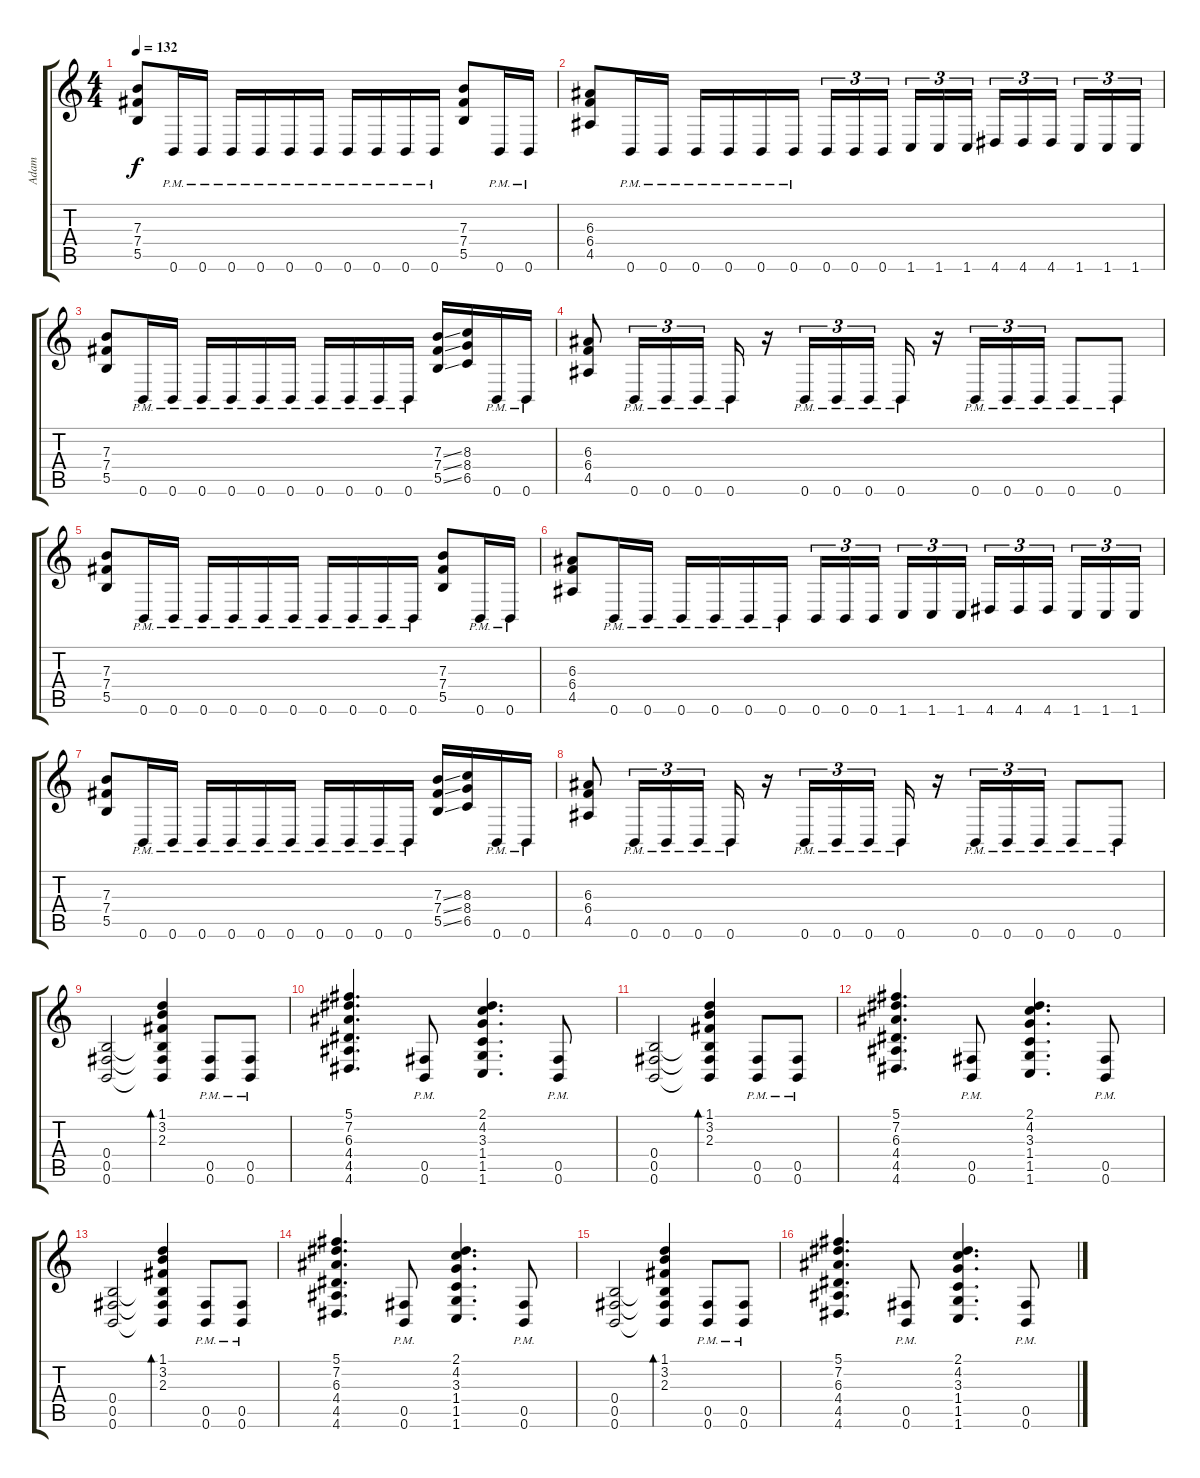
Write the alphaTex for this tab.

\track ("Adam" "Adam") {instrument distortionguitar}
\staff {score tabs}
\tuning (Db4 Ab3 E3 B2 Gb2 B1) {hide}
\ts (4 4)
\tempo 132
\clef g2
\ks c
(7.3 7.4 5.5).8{dy f} 0.6{pm}.16 0.6{pm}.16 0.6{pm}.16 0.6{pm}.16 0.6{pm}.16 0.6{pm}.16 0.6{pm}.16 0.6{pm}.16 0.6{pm}.16 0.6{pm}.16 (7.3 7.4 5.5).8 0.6{pm}.16 0.6{pm}.16 |
(6.3 6.4 4.5).8 0.6{pm}.16 0.6{pm}.16 0.6{pm}.16 0.6{pm}.16 0.6{pm}.16 0.6{pm}.16 0.6.16{tu (3 2)} 0.6.16{tu (3 2)} 0.6.16{tu (3 2) beam splitsecondary} 1.6.16{tu (3 2)} 1.6.16{tu (3 2)} 1.6.16{tu (3 2)} 4.6.16{tu (3 2)} 4.6.16{tu (3 2)} 4.6.16{tu (3 2) beam splitsecondary} 1.6.16{tu (3 2)} 1.6.16{tu (3 2)} 1.6.16{tu (3 2)} |
(7.3 7.4 5.5).8 0.6{pm}.16 0.6{pm}.16 0.6{pm}.16 0.6{pm}.16 0.6{pm}.16 0.6{pm}.16 0.6{pm}.16 0.6{pm}.16 0.6{pm}.16 0.6{pm}.16 (7.3{ss} 7.4{ss} 5.5{ss}).16 (8.3 8.4 6.5).16 0.6{pm}.16 0.6{pm}.16 |
(6.3 6.4 4.5).8 0.6{pm}.16{tu (3 2)} 0.6{pm}.16{tu (3 2)} 0.6{pm}.16{tu (3 2)} 0.6{pm}.16 r.16 0.6{pm}.16{tu (3 2)} 0.6{pm}.16{tu (3 2)} 0.6{pm}.16{tu (3 2)} 0.6{pm}.16 r.16 0.6{pm}.16{tu (3 2)} 0.6{pm}.16{tu (3 2)} 0.6{pm}.16{tu (3 2)} 0.6{pm}.8 0.6{pm}.8 |
(7.3 7.4 5.5).8 0.6{pm}.16 0.6{pm}.16 0.6{pm}.16 0.6{pm}.16 0.6{pm}.16 0.6{pm}.16 0.6{pm}.16 0.6{pm}.16 0.6{pm}.16 0.6{pm}.16 (7.3 7.4 5.5).8 0.6{pm}.16 0.6{pm}.16 |
(6.3 6.4 4.5).8 0.6{pm}.16 0.6{pm}.16 0.6{pm}.16 0.6{pm}.16 0.6{pm}.16 0.6{pm}.16 0.6.16{tu (3 2)} 0.6.16{tu (3 2)} 0.6.16{tu (3 2) beam splitsecondary} 1.6.16{tu (3 2)} 1.6.16{tu (3 2)} 1.6.16{tu (3 2)} 4.6.16{tu (3 2)} 4.6.16{tu (3 2)} 4.6.16{tu (3 2) beam splitsecondary} 1.6.16{tu (3 2)} 1.6.16{tu (3 2)} 1.6.16{tu (3 2)} |
(7.3 7.4 5.5).8 0.6{pm}.16 0.6{pm}.16 0.6{pm}.16 0.6{pm}.16 0.6{pm}.16 0.6{pm}.16 0.6{pm}.16 0.6{pm}.16 0.6{pm}.16 0.6{pm}.16 (7.3{ss} 7.4{ss} 5.5{ss}).16 (8.3 8.4 6.5).16 0.6{pm}.16 0.6{pm}.16 |
(6.3 6.4 4.5).8 0.6{pm}.16{tu (3 2)} 0.6{pm}.16{tu (3 2)} 0.6{pm}.16{tu (3 2)} 0.6{pm}.16 r.16 0.6{pm}.16{tu (3 2)} 0.6{pm}.16{tu (3 2)} 0.6{pm}.16{tu (3 2)} 0.6{pm}.16 r.16 0.6{pm}.16{tu (3 2)} 0.6{pm}.16{tu (3 2)} 0.6{pm}.16{tu (3 2)} 0.6{pm}.8 0.6{pm}.8 |
(0.4 0.5 0.6).2 (1.1 3.2 2.3 0.4{t} 0.5{t} 0.6{t}).4{bd 240} (0.5{pm} 0.6{pm}).8 (0.5{pm} 0.6{pm}).8 |
(5.1 7.2 6.3 4.4 4.5 4.6).4{d} (0.5{pm} 0.6{pm}).8 (2.1 4.2 3.3 1.4 1.5 1.6).4{d} (0.5{pm} 0.6{pm}).8 |
(0.4 0.5 0.6).2 (1.1 3.2 2.3 0.4{t} 0.5{t} 0.6{t}).4{bd 240} (0.5{pm} 0.6{pm}).8 (0.5{pm} 0.6{pm}).8 |
(5.1 7.2 6.3 4.4 4.5 4.6).4{d} (0.5{pm} 0.6{pm}).8 (2.1 4.2 3.3 1.4 1.5 1.6).4{d} (0.5{pm} 0.6{pm}).8 |
(0.4 0.5 0.6).2 (1.1 3.2 2.3 0.4{t} 0.5{t} 0.6{t}).4{bd 240} (0.5{pm} 0.6{pm}).8 (0.5{pm} 0.6{pm}).8 |
(5.1 7.2 6.3 4.4 4.5 4.6).4{d} (0.5{pm} 0.6{pm}).8 (2.1 4.2 3.3 1.4 1.5 1.6).4{d} (0.5{pm} 0.6{pm}).8 |
(0.4 0.5 0.6).2 (1.1 3.2 2.3 0.4{t} 0.5{t} 0.6{t}).4{bd 240} (0.5{pm} 0.6{pm}).8 (0.5{pm} 0.6{pm}).8 |
(5.1 7.2 6.3 4.4 4.5 4.6).4{d} (0.5{pm} 0.6{pm}).8 (2.1 4.2 3.3 1.4 1.5 1.6).4{d} (0.5{pm} 0.6{pm}).8
